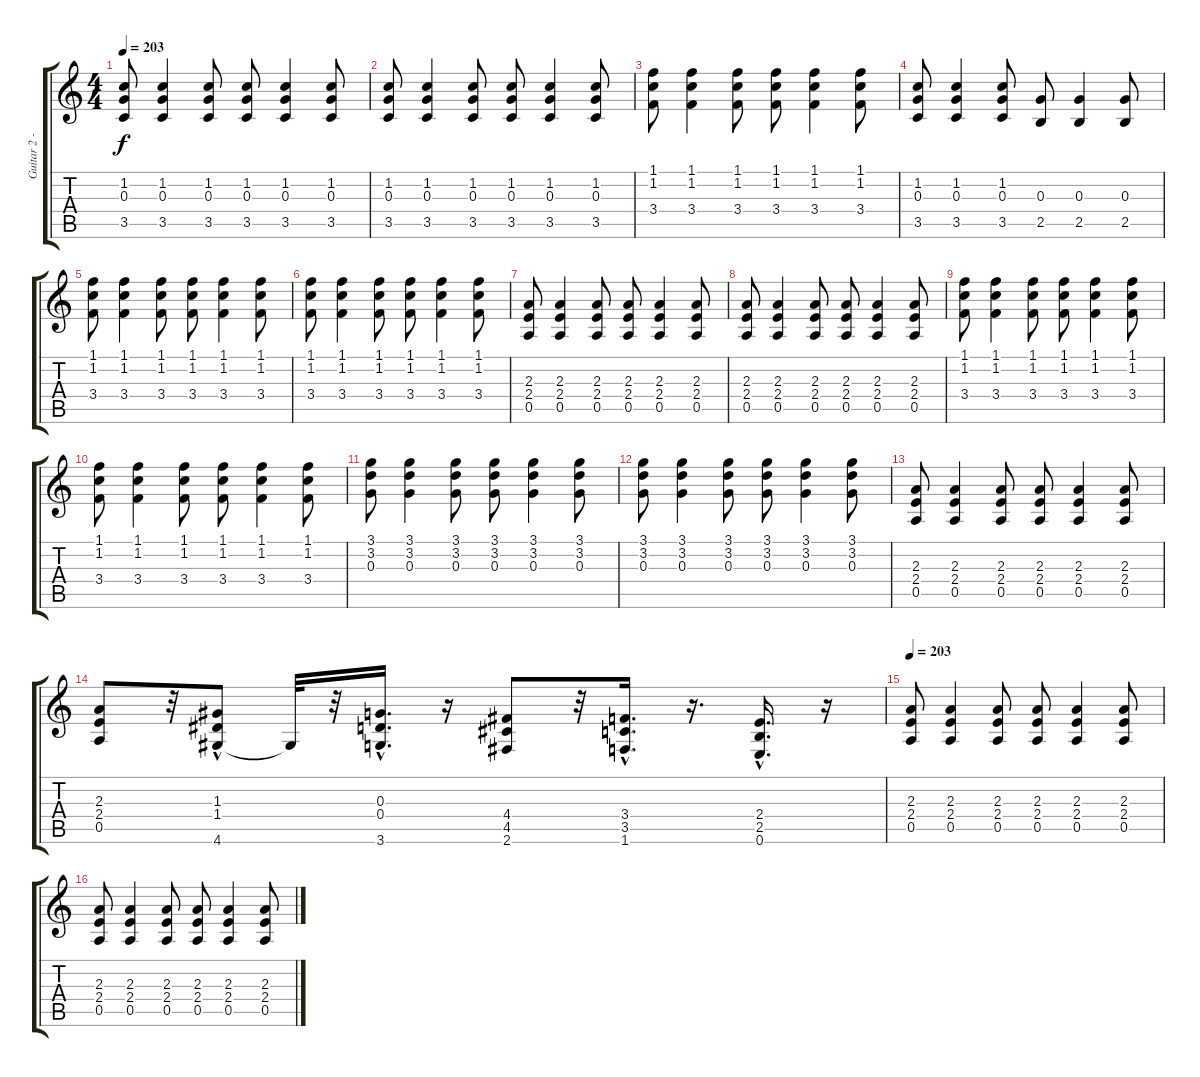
\track ("Guitar 2 - Eric Melvin" "Guitar 2 -") {instrument distortionguitar}
\staff {score tabs}
\tuning (E4 B3 G3 D3 A2 E2) {hide}
\ts (4 4)
\tempo 203
\clef g2
\ks c
(1.2 0.3 3.5).8{dy f} (1.2 0.3 3.5).4 (1.2 0.3 3.5).8 (1.2 0.3 3.5).8 (1.2 0.3 3.5).4 (1.2 0.3 3.5).8 |
(1.2 0.3 3.5).8 (1.2 0.3 3.5).4 (1.2 0.3 3.5).8 (1.2 0.3 3.5).8 (1.2 0.3 3.5).4 (1.2 0.3 3.5).8 |
(1.1 1.2 3.4).8 (1.1 1.2 3.4).4 (1.1 1.2 3.4).8 (1.1 1.2 3.4).8 (1.1 1.2 3.4).4 (1.1 1.2 3.4).8 |
(1.2 0.3 3.5).8 (1.2 0.3 3.5).4 (1.2 0.3 3.5).8 (0.3 2.5).8 (0.3 2.5).4 (0.3 2.5).8 |
(1.1 1.2 3.4).8 (1.1 1.2 3.4).4 (1.1 1.2 3.4).8 (1.1 1.2 3.4).8 (1.1 1.2 3.4).4 (1.1 1.2 3.4).8 |
(1.1 1.2 3.4).8 (1.1 1.2 3.4).4 (1.1 1.2 3.4).8 (1.1 1.2 3.4).8 (1.1 1.2 3.4).4 (1.1 1.2 3.4).8 |
(2.3 2.4 0.5).8 (2.3 2.4 0.5).4 (2.3 2.4 0.5).8 (2.3 2.4 0.5).8 (2.3 2.4 0.5).4 (2.3 2.4 0.5).8 |
(2.3 2.4 0.5).8 (2.3 2.4 0.5).4 (2.3 2.4 0.5).8 (2.3 2.4 0.5).8 (2.3 2.4 0.5).4 (2.3 2.4 0.5).8 |
(1.1 1.2 3.4).8 (1.1 1.2 3.4).4 (1.1 1.2 3.4).8 (1.1 1.2 3.4).8 (1.1 1.2 3.4).4 (1.1 1.2 3.4).8 |
(1.1 1.2 3.4).8 (1.1 1.2 3.4).4 (1.1 1.2 3.4).8 (1.1 1.2 3.4).8 (1.1 1.2 3.4).4 (1.1 1.2 3.4).8 |
(3.1 3.2 0.3).8 (3.1 3.2 0.3).4 (3.1 3.2 0.3).8 (3.1 3.2 0.3).8 (3.1 3.2 0.3).4 (3.1 3.2 0.3).8 |
(3.1 3.2 0.3).8 (3.1 3.2 0.3).4 (3.1 3.2 0.3).8 (3.1 3.2 0.3).8 (3.1 3.2 0.3).4 (3.1 3.2 0.3).8 |
(2.3 2.4 0.5).8 (2.3 2.4 0.5).4 (2.3 2.4 0.5).8 (2.3 2.4 0.5).8 (2.3 2.4 0.5).4 (2.3 2.4 0.5).8 |
(2.3 2.4 0.5).8 r.32 (1.3{hac} 1.4{hac} 4.6).8 4.6{t}.32 r.32 (0.3{hac} 0.4{hac} 3.6{hac}).16{d} r.16 (4.4 4.5 2.6).8 r.32 (3.4{hac} 3.5{hac} 1.6{hac}).16{d} r.16{d} (2.4{hac} 2.5{hac} 0.6{hac}).16{d} r.16 |
\tempo 203
(2.3 2.4 0.5).8 (2.3 2.4 0.5).4 (2.3 2.4 0.5).8 (2.3 2.4 0.5).8 (2.3 2.4 0.5).4 (2.3 2.4 0.5).8 |
(2.3 2.4 0.5).8 (2.3 2.4 0.5).4 (2.3 2.4 0.5).8 (2.3 2.4 0.5).8 (2.3 2.4 0.5).4 (2.3 2.4 0.5).8
